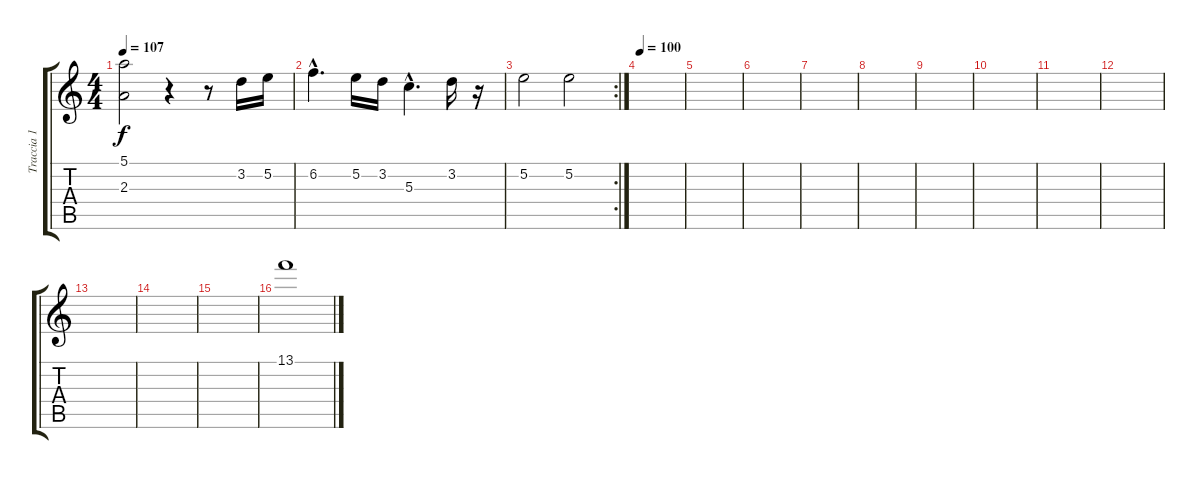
\track ("Traccia 1" "Traccia 1") {instrument acousticguitarnylon}
\staff {score tabs}
\tuning (E4 B3 G3 D3 A2 E2) {hide}
\ts (4 4)
\tempo 107
\clef g2
\ks c
(5.1 2.3).2{dy f} r.4 r.8 3.2.16 5.2.16 |
6.2{hac}.4{d} 5.2.16 3.2.16 5.3{hac}.4{d} 3.2.16 r.16 |
\rc 2
5.2.2 5.2.2 |
\tempo 100
|
|
|
|
|
|
|
|
|
|
|
|
13.1.1{instrument acousticguitarnylon}
